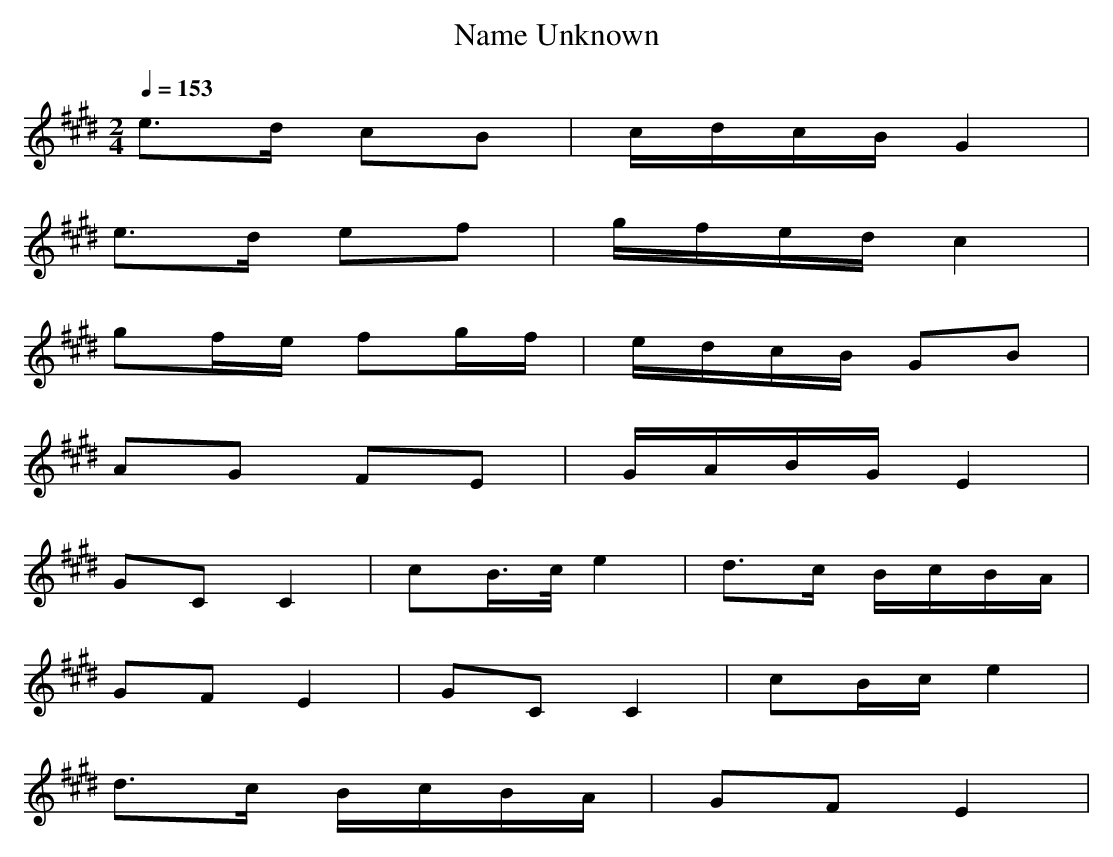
X:1
T: Name Unknown
M: 2/4
L: 1/8
Q: 1/4=153
K: E % 4 sharps
V: 1
e>d cB|c/2d/2c/2B/2 G2|
e>d ef|g/2f/2e/2d/2 c2|
gf/2e/2 fg/2f/2|e/2d/2c/2B/2 GB|
AG FE|G/2A/2B/2G/2 E2|
GC C2|cB/2>c/2 e2|d>c B/2c/2B/2A/2|
GF E2|GC C2|cB/2c/2 e2|
d>c B/2c/2B/2A/2|GF E2|
